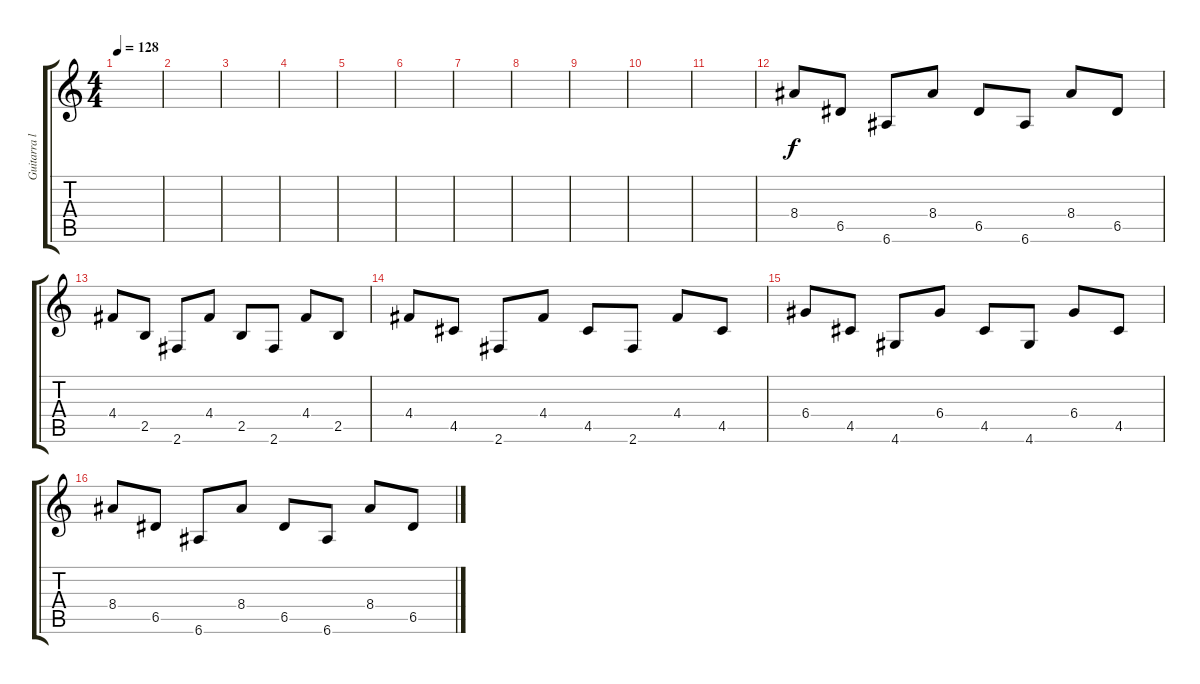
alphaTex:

\track ("Guitarra limpia" "Guitarra l") {instrument acousticguitarsteel}
\staff {score tabs}
\tuning (E4 B3 G3 D3 A2 E2) {hide}
\ts (4 4)
\tempo 128
\clef g2
\ks c
|
|
|
|
|
|
|
|
|
|
|
8.4.8 6.5.8 6.6.8 8.4.8 6.5.8 6.6.8 8.4.8 6.5.8 |
4.4.8 2.5.8 2.6.8 4.4.8 2.5.8 2.6.8 4.4.8 2.5.8 |
4.4.8 4.5.8 2.6.8 4.4.8 4.5.8 2.6.8 4.4.8 4.5.8 |
6.4.8 4.5.8 4.6.8 6.4.8 4.5.8 4.6.8 6.4.8 4.5.8 |
8.4.8 6.5.8 6.6.8 8.4.8 6.5.8 6.6.8 8.4.8 6.5.8
